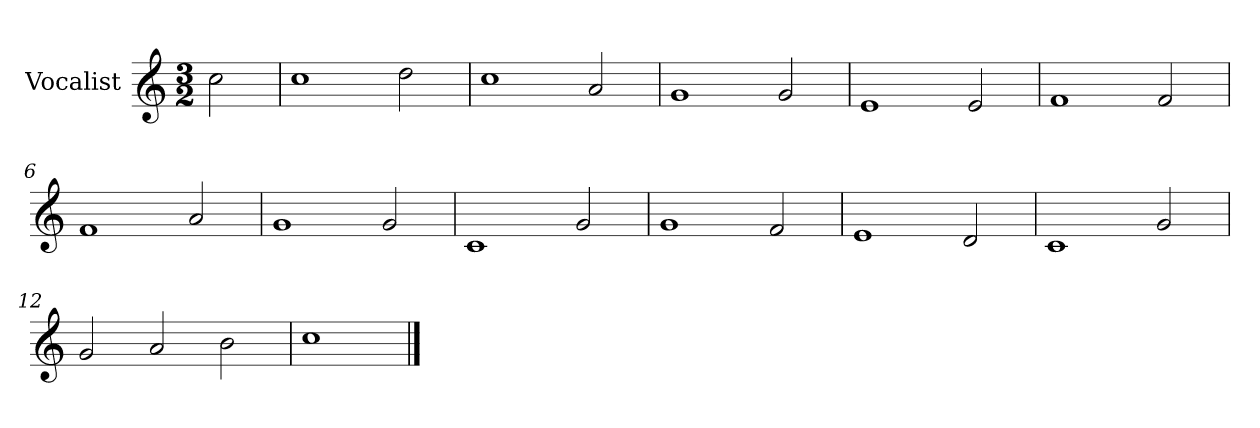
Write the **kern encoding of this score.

**kern
*part1
*staff1
*I"Vocalist
*k[]
*C:
*M3/2
=
2cc
=1
1cc
2dd
=2
1cc
2a
=3
1g
2g
=4
1e
2e
=5
1f
2f
=6
1f
2a
=7
1g
2g
=8
1c
2g
=9
1g
2f
=10
1e
2d
=11
1c
2g
=12
2g
2a
2b
=13
1cc
==
*-
